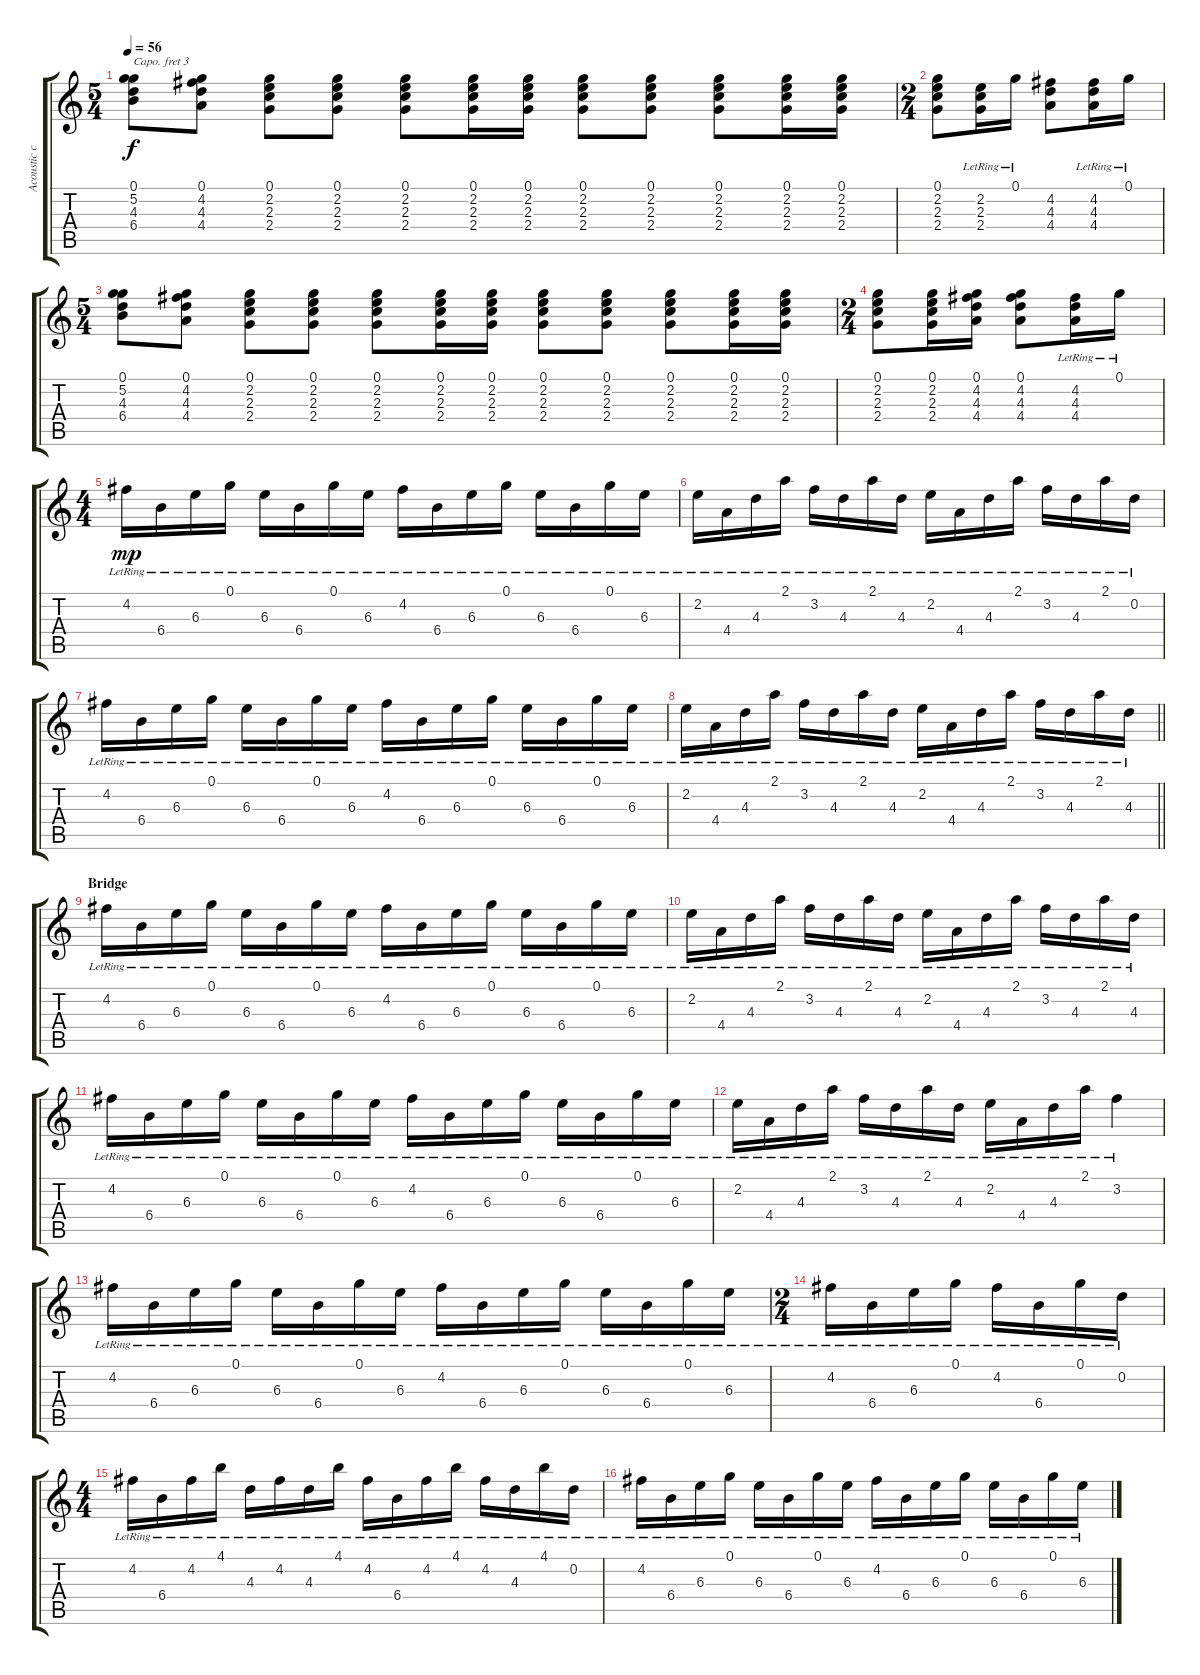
\track ("Acoustic capo 3 (Gilmour)" "Acoustic c") {instrument acousticguitarsteel}
\staff {score tabs}
\capo 3
\tuning (E4 B3 G3 D3 A2 E2) {hide}
\ts (5 4)
\tempo 56
\clef g2
\ks c
(0.1 5.2 4.3 6.4).8{dy f} (0.1 4.2 4.3 4.4).8 (0.1 2.2 2.3 2.4).8 (0.1 2.2 2.3 2.4).8 (0.1 2.2 2.3 2.4).8 (0.1 2.2 2.3 2.4).16 (0.1 2.2 2.3 2.4).16 (0.1 2.2 2.3 2.4).8 (0.1 2.2 2.3 2.4).8 (0.1 2.2 2.3 2.4).8 (0.1 2.2 2.3 2.4).16 (0.1 2.2 2.3 2.4).16 |
\ts (2 4)
(0.1 2.2 2.3 2.4).8 (2.2{lr} 2.3{lr} 2.4{lr}).16 0.1{lr}.16 (4.2 4.3 4.4).8 (4.2{lr} 4.3{lr} 4.4{lr}).16 0.1{lr}.16 |
\ts (5 4)
(0.1 5.2 4.3 6.4).8 (0.1 4.2 4.3 4.4).8 (0.1 2.2 2.3 2.4).8 (0.1 2.2 2.3 2.4).8 (0.1 2.2 2.3 2.4).8 (0.1 2.2 2.3 2.4).16 (0.1 2.2 2.3 2.4).16 (0.1 2.2 2.3 2.4).8 (0.1 2.2 2.3 2.4).8 (0.1 2.2 2.3 2.4).8 (0.1 2.2 2.3 2.4).16 (0.1 2.2 2.3 2.4).16 |
\ts (2 4)
(0.1 2.2 2.3 2.4).8 (0.1 2.2 2.3 2.4).16 (0.1 4.2 4.3 4.4).16 (0.1 4.2 4.3 4.4).8 (4.2{lr} 4.3{lr} 4.4{lr}).16 0.1{lr}.16 |
\ts (4 4)
4.2{lr}.16{dy mp} 6.4{lr}.16 6.3{lr}.16 0.1{lr}.16 6.3{lr}.16 6.4{lr}.16 0.1{lr}.16 6.3{lr}.16 4.2{lr}.16 6.4{lr}.16 6.3{lr}.16 0.1{lr}.16 6.3{lr}.16 6.4{lr}.16 0.1{lr}.16 6.3{lr}.16 |
2.2{lr}.16 4.4{lr}.16 4.3{lr}.16 2.1{lr}.16 3.2{lr}.16 4.3{lr}.16 2.1{lr}.16 4.3{lr}.16 2.2{lr}.16 4.4{lr}.16 4.3{lr}.16 2.1{lr}.16 3.2{lr}.16 4.3{lr}.16 2.1{lr}.16 0.2{lr}.16 |
4.2{lr}.16 6.4{lr}.16 6.3{lr}.16 0.1{lr}.16 6.3{lr}.16 6.4{lr}.16 0.1{lr}.16 6.3{lr}.16 4.2{lr}.16 6.4{lr}.16 6.3{lr}.16 0.1{lr}.16 6.3{lr}.16 6.4{lr}.16 0.1{lr}.16 6.3{lr}.16 |
\barLineRight lightlight
2.2{lr}.16 4.4{lr}.16 4.3{lr}.16 2.1{lr}.16 3.2{lr}.16 4.3{lr}.16 2.1{lr}.16 4.3{lr}.16 2.2{lr}.16 4.4{lr}.16 4.3{lr}.16 2.1{lr}.16 3.2{lr}.16 4.3{lr}.16 2.1{lr}.16 4.3{lr}.16 |
\section ("" "Bridge")
4.2{lr}.16 6.4{lr}.16 6.3{lr}.16 0.1{lr}.16 6.3{lr}.16 6.4{lr}.16 0.1{lr}.16 6.3{lr}.16 4.2{lr}.16 6.4{lr}.16 6.3{lr}.16 0.1{lr}.16 6.3{lr}.16 6.4{lr}.16 0.1{lr}.16 6.3{lr}.16 |
2.2{lr}.16 4.4{lr}.16 4.3{lr}.16 2.1{lr}.16 3.2{lr}.16 4.3{lr}.16 2.1{lr}.16 4.3{lr}.16 2.2{lr}.16 4.4{lr}.16 4.3{lr}.16 2.1{lr}.16 3.2{lr}.16 4.3{lr}.16 2.1{lr}.16 4.3{lr}.16 |
4.2{lr}.16 6.4{lr}.16 6.3{lr}.16 0.1{lr}.16 6.3{lr}.16 6.4{lr}.16 0.1{lr}.16 6.3{lr}.16 4.2{lr}.16 6.4{lr}.16 6.3{lr}.16 0.1{lr}.16 6.3{lr}.16 6.4{lr}.16 0.1{lr}.16 6.3{lr}.16 |
2.2{lr}.16 4.4{lr}.16 4.3{lr}.16 2.1{lr}.16 3.2{lr}.16 4.3{lr}.16 2.1{lr}.16 4.3{lr}.16 2.2{lr}.16 4.4{lr}.16 4.3{lr}.16 2.1{lr}.16 3.2{lr}.4 |
4.2{lr}.16 6.4{lr}.16 6.3{lr}.16 0.1{lr}.16 6.3{lr}.16 6.4{lr}.16 0.1{lr}.16 6.3{lr}.16 4.2{lr}.16 6.4{lr}.16 6.3{lr}.16 0.1{lr}.16 6.3{lr}.16 6.4{lr}.16 0.1{lr}.16 6.3{lr}.16 |
\ts (2 4)
4.2{lr}.16 6.4{lr}.16 6.3{lr}.16 0.1{lr}.16 4.2{lr}.16 6.4{lr}.16 0.1{lr}.16 0.2{lr}.16 |
\ts (4 4)
4.2{lr}.16 6.4{lr}.16 4.2{lr}.16 4.1{lr}.16 4.3{lr}.16 4.2{lr}.16 4.3{lr}.16 4.1{lr}.16 4.2{lr}.16 6.4{lr}.16 4.2{lr}.16 4.1{lr}.16 4.2{lr}.16 4.3{lr}.16 4.1{lr}.16 0.2{lr}.16 |
4.2{lr}.16 6.4{lr}.16 6.3{lr}.16 0.1{lr}.16 6.3{lr}.16 6.4{lr}.16 0.1{lr}.16 6.3{lr}.16 4.2{lr}.16 6.4{lr}.16 6.3{lr}.16 0.1{lr}.16 6.3{lr}.16 6.4{lr}.16 0.1{lr}.16 6.3{lr}.16
